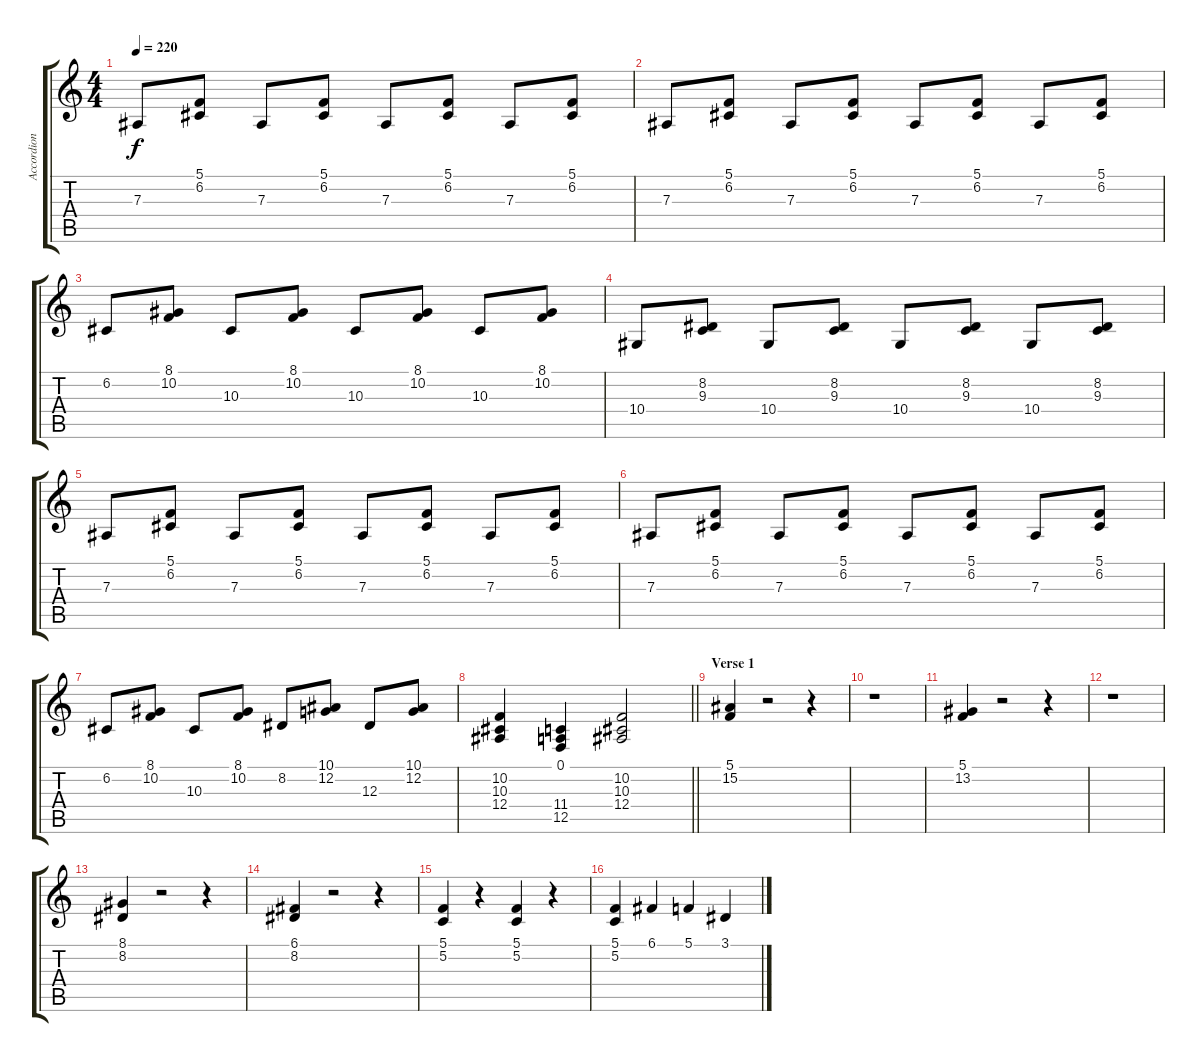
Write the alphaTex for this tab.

\track ("Accordion LH" "Accordion ") {instrument accordion}
\staff {score tabs}
\tuning (C4 G3 Eb3 Bb2 F2 C2) {hide}
\ts (4 4)
\tempo 220
\clef g2
\ks c
7.3.8{dy f} (5.1 6.2).8 7.3.8 (5.1 6.2).8 7.3.8 (5.1 6.2).8 7.3.8 (5.1 6.2).8 |
7.3.8 (5.1 6.2).8 7.3.8 (5.1 6.2).8 7.3.8 (5.1 6.2).8 7.3.8 (5.1 6.2).8 |
6.2.8 (8.1 10.2).8 10.3.8 (8.1 10.2).8 10.3.8 (8.1 10.2).8 10.3.8 (8.1 10.2).8 |
10.4.8 (8.2 9.3).8 10.4.8 (8.2 9.3).8 10.4.8 (8.2 9.3).8 10.4.8 (8.2 9.3).8 |
7.3.8 (5.1 6.2).8 7.3.8 (5.1 6.2).8 7.3.8 (5.1 6.2).8 7.3.8 (5.1 6.2).8 |
7.3.8 (5.1 6.2).8 7.3.8 (5.1 6.2).8 7.3.8 (5.1 6.2).8 7.3.8 (5.1 6.2).8 |
6.2.8 (8.1 10.2).8 10.3.8 (8.1 10.2).8 8.2.8 (10.1 12.2).8 12.3.8 (10.1 12.2).8 |
\barLineRight lightlight
(10.2 10.3 12.4).4 (0.1 11.4 12.5).4 (10.2 10.3 12.4).2 |
\section ("" "Verse 1")
(5.1 15.2).4 r.2 r.4 |
r.1 |
(5.1 13.2).4 r.2 r.4 |
r.1 |
(8.1 8.2).4 r.2 r.4 |
(6.1 8.2).4 r.2 r.4 |
(5.1 5.2).4 r.4 (5.1 5.2).4 r.4 |
(5.1 5.2).4 6.1.4 5.1.4 3.1.4
